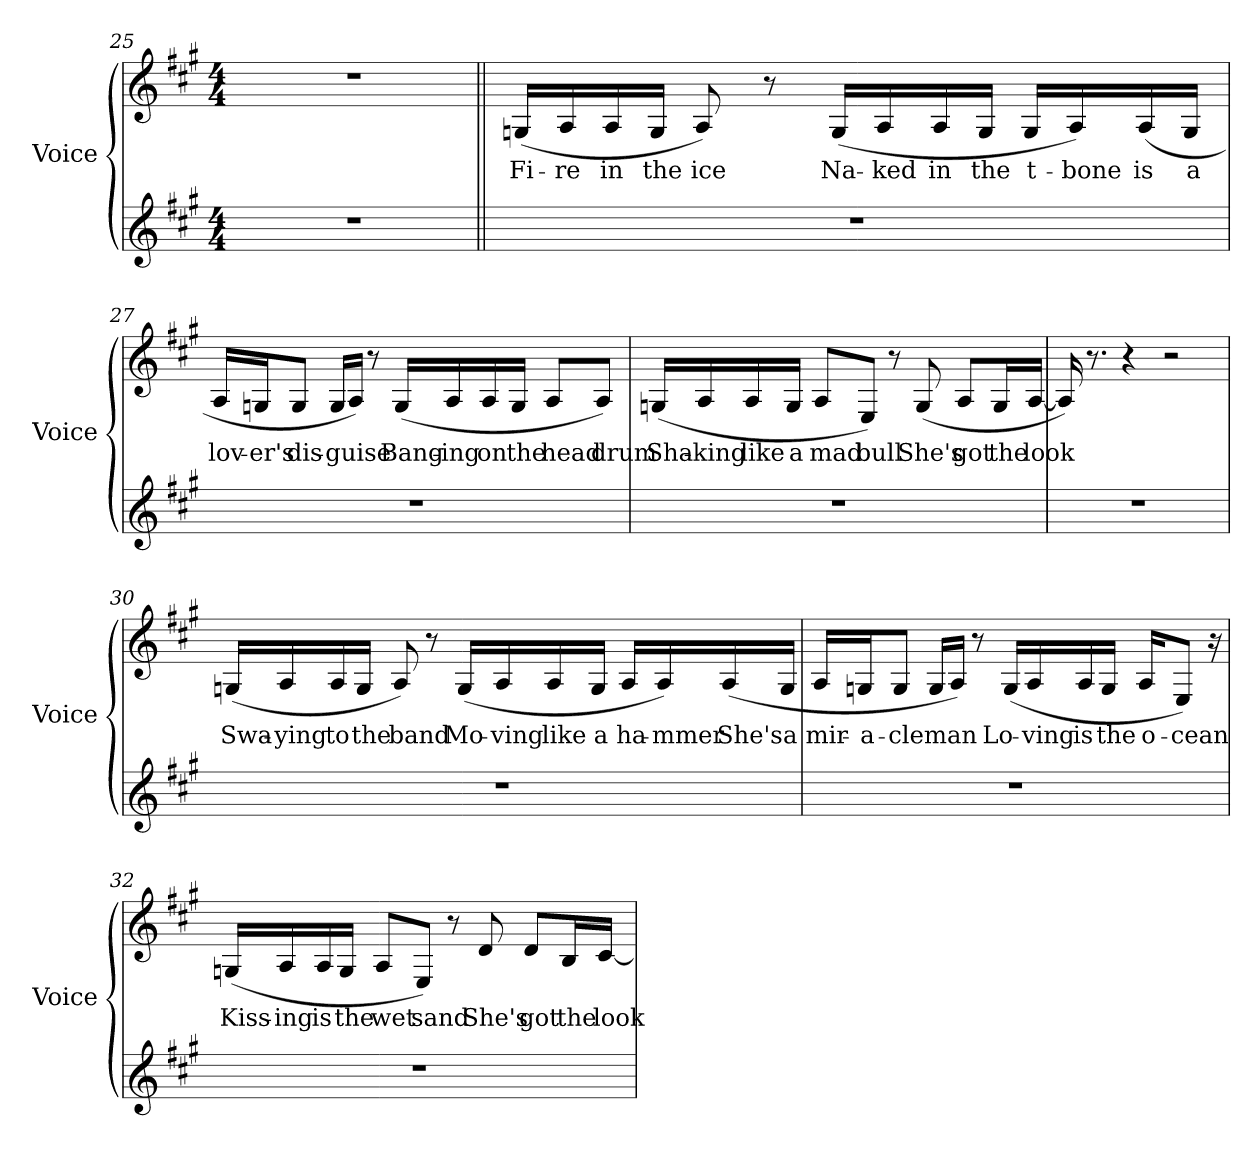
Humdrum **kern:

**kern	**kern	**text
*part2	*part1	*part1
*staff2	*staff1	*staff1
*I"Voice	*I"Voice	*
*I'Voice	*I'Voice	*
*clefG2	*clefG2	*
*k[f#c#g#]	*k[f#c#g#]	*
*A:	*A:	*
*M4/4	*M4/4	*
=25	=25	=25
1r	1r	.
!!LO:PB:g=z
=26||	=26||	=26||
!	!	!LO:LY:b:color=#000000
1r	(16Gni/LL	Fi-
!	!	!LO:LY:b:color=#000000
.	16Ai/	-re
!	!	!LO:LY:b:color=#000000
.	16Ai/	in
!	!	!LO:LY:b:color=#000000
.	16Gi/JJ	the
!	!	!LO:LY:b:color=#000000
.	8Ai/)	ice
.	8r	.
!	!	!LO:LY:b:color=#000000
.	(16Gi/LL	Na-
!	!	!LO:LY:b:color=#000000
.	16Ai/	-ked
!	!	!LO:LY:b:color=#000000
.	16Ai/	in
!	!	!LO:LY:b:color=#000000
.	16Gi/JJ	the
!	!	!LO:LY:b:color=#000000
.	16Gi/LL	t-
!	!	!LO:LY:b:color=#000000
.	16Ai/)	-bone
!	!	!LO:LY:b:color=#000000
.	(16Ai/	is
!	!	!LO:LY:b:color=#000000
.	16Gi/JJ	a
=27	=27	=27
!	!	!LO:LY:b:color=#000000
1r	16Ai/LL	lov-
!	!	!LO:LY:b:color=#000000
.	16Gni/J	-er's
!	!	!LO:LY:b:color=#000000
.	8Gi/J	dis-
!	!	!LO:LY:b:color=#000000
.	16Gi/LL	-guise
.	16Ai/JJ)	.
.	8r	.
!	!	!LO:LY:b:color=#000000
.	(16Gi/LL	Bang-
!	!	!LO:LY:b:color=#000000
.	16Ai/	-ing
!	!	!LO:LY:b:color=#000000
.	16Ai/	on
!	!	!LO:LY:b:color=#000000
.	16Gi/JJ	the
!	!	!LO:LY:b:color=#000000
.	8Ai/L	head
!	!	!LO:LY:b:color=#000000
.	8Ai/J)	drum
!!LO:LB:g=z
=28	=28	=28
!	!	!LO:LY:b:color=#000000
1r	(16Gni/LL	Sha-
!	!	!LO:LY:b:color=#000000
.	16Ai/	-king
!	!	!LO:LY:b:color=#000000
.	16Ai/	like
!	!	!LO:LY:b:color=#000000
.	16Gi/JJ	a
!	!	!LO:LY:b:color=#000000
.	8Ai/L	mad
!	!	!LO:LY:b:color=#000000
.	8Ei/J)	bull
.	8r	.
!	!	!LO:LY:b:color=#000000
.	(8Gi/	She's
!	!	!LO:LY:b:color=#000000
.	8Ai/L	got
!	!	!LO:LY:b:color=#000000
.	16Gi/L	the
!	!	!LO:LY:b:color=#000000
.	[16Ai/JJ	look
=29	=29	=29
1r	16Ai/])	.
.	8.r	.
.	4r	.
.	2r	.
!!LO:LB:g=z
=30	=30	=30
!	!	!LO:LY:b:color=#000000
1r	(16Gni/LL	Swa-
!	!	!LO:LY:b:color=#000000
.	16Ai/	-ying
!	!	!LO:LY:b:color=#000000
.	16Ai/	to
!	!	!LO:LY:b:color=#000000
.	16Gi/JJ	the
!	!	!LO:LY:b:color=#000000
.	8Ai/)	band
.	8r	.
!	!	!LO:LY:b:color=#000000
.	(16Gi/LL	Mo-
!	!	!LO:LY:b:color=#000000
.	16Ai/	-ving
!	!	!LO:LY:b:color=#000000
.	16Ai/	like
!	!	!LO:LY:b:color=#000000
.	16Gi/JJ	a
!	!	!LO:LY:b:color=#000000
.	16Ai/LL	ha-
!	!	!LO:LY:b:color=#000000
.	16Ai/)	-mmer
!	!	!LO:LY:b:color=#000000
.	(16Ai/	She's
!	!	!LO:LY:b:color=#000000
.	16Gi/JJ	a
=31	=31	=31
!	!	!LO:LY:b:color=#000000
1r	16Ai/LL	mir-
!	!	!LO:LY:b:color=#000000
.	16Gni/J	-a-
!	!	!LO:LY:b:color=#000000
.	8Gi/J	-cle
!	!	!LO:LY:b:color=#000000
.	16Gi/LL	man
.	16Ai/JJ)	.
.	8r	.
!	!	!LO:LY:b:color=#000000
.	(16Gi/LL	Lo-
!	!	!LO:LY:b:color=#000000
.	16Ai/	-ving
!	!	!LO:LY:b:color=#000000
.	16Ai/	is
!	!	!LO:LY:b:color=#000000
.	16Gi/JJ	the
!	!	!LO:LY:b:color=#000000
.	16Ai/KL	o-
!	!	!LO:LY:b:color=#000000
.	8Ei/J)	-cean
.	16r	.
!!LO:LB:g=z
=32	=32	=32
!	!	!LO:LY:b:color=#000000
1r	(16Gni/LL	Kiss-
!	!	!LO:LY:b:color=#000000
.	16Ai/	-ing
!	!	!LO:LY:b:color=#000000
.	16Ai/	is
!	!	!LO:LY:b:color=#000000
.	16Gi/JJ	the
!	!	!LO:LY:b:color=#000000
.	8Ai/L	wet
!	!	!LO:LY:b:color=#000000
.	8Ei/J)	sand
.	8r	.
!	!	!LO:LY:b:color=#000000
.	8di/	She's
!	!	!LO:LY:b:color=#000000
.	8di/L	got
!	!	!LO:LY:b:color=#000000
.	16Bi/L	the
!	!	!LO:LY:b:color=#000000
.	[16c#i/JJ	look
=	=	=
*-	*-	*-
